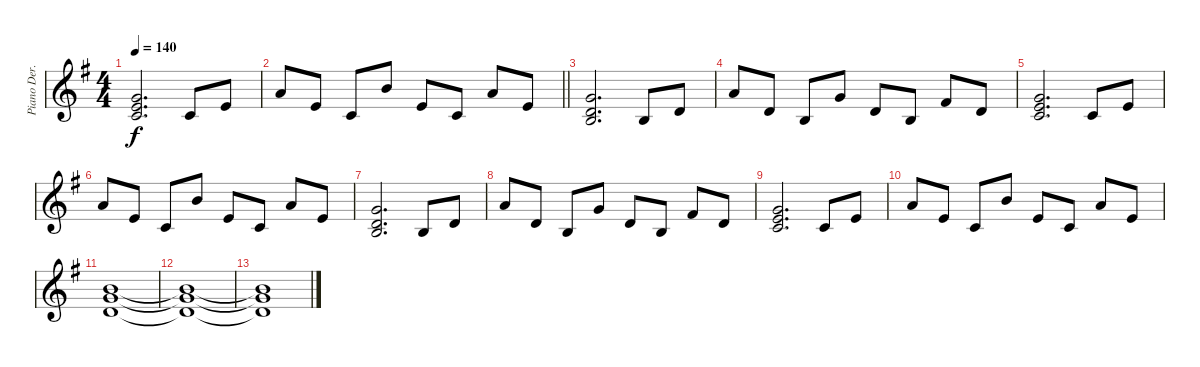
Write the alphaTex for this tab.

\track ("Piano Der." "Piano Der.") {instrument acousticgrandpiano}
\staff {score}
\tuning (E4 B3 G3 D3 A2 E2) {hide}
\ts (4 4)
\tempo 140
\clef g2
\ks g
(3.1 5.2 5.3).2{d bd 60 dy f} 5.3.8 5.2.8 |
\barLineRight lightlight
5.1.8 5.2.8 5.3.8 7.1.8 5.2.8 5.3.8 5.1.8 5.2.8 |
(3.1 3.2 4.3).2{d bd 60} 4.3.8 3.2.8 |
5.1.8 3.2.8 4.3.8 3.1.8 3.2.8 4.3.8 2.1.8 3.2.8 |
(3.1 5.2 5.3).2{d bd 60} 5.3.8 5.2.8 |
5.1.8 5.2.8 5.3.8 7.1.8 5.2.8 5.3.8 5.1.8 5.2.8 |
(3.1 3.2 4.3).2{d bd 60} 4.3.8 3.2.8 |
5.1.8 3.2.8 4.3.8 3.1.8 3.2.8 4.3.8 2.1.8 3.2.8 |
(3.1 5.2 5.3).2{d bd 60} 5.3.8 5.2.8 |
5.1.8 5.2.8 5.3.8 7.1.8 5.2.8 5.3.8 5.1.8 5.2.8 |
(7.1 8.2 7.3).1{volume 4} |
(7.1{t} 8.2{t} 7.3{t}).1 |
(7.1{t} 8.2{t} 7.3{t}).1
